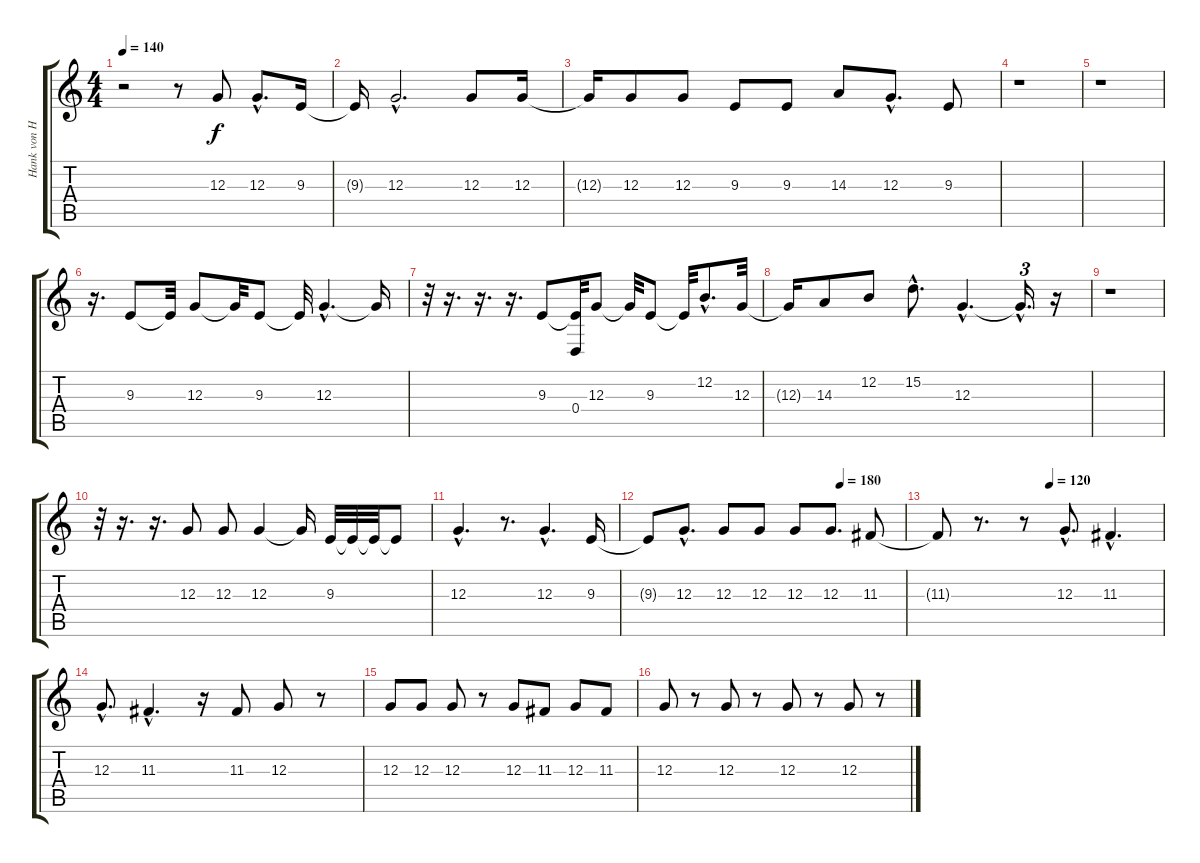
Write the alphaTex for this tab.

\track ("Hank von Helvete" "Hank von H") {instrument viola}
\staff {score tabs}
\tuning (E4 B3 G3 D3 A2 E2) {hide}
\ts (4 4)
\tempo 140
\clef g2
\ks c
r.2{dy f} r.8 12.3.8 12.3{hac}.8{d} 9.3.16 |
9.3{t}.16 12.3{hac}.2{d} 12.3.8 12.3.16 |
12.3{t}.16 12.3.8 12.3.8 9.3.8 9.3.8 14.3.8 12.3{hac}.8{d} 9.3.8 |
r.1 |
r.1 |
r.16{d} 9.3.8 9.3{t}.32 12.3.8 12.3{t}.32 9.3.8 9.3{t}.32 12.3{hac}.4{d} 12.3{t}.16 |
r.32 r.16{d} r.16{d} r.16{d} 9.3.8 (9.3{t} 0.4).32 12.3.8 12.3{t}.32 9.3.8 9.3{t}.32 12.2{hac}.8{d} 12.3.32 |
12.3{t}.16 14.3.8 12.2.8 15.2{hac}.8{d} 12.3{hac}.4{d} 12.3{hac t}.16{d tu (3 2)} r.16 |
r.1 |
r.32 r.16{d} r.16{d} 12.3.8 12.3.8 12.3.4 12.3{t}.16 9.3.32 9.3{t}.32 9.3{t}.32 9.3{t}.8 |
12.3{hac}.4{d} r.8{d} 12.3{hac}.4{d} 9.3.16 |
\tempo (180 0.75)
9.3{t}.8 12.3{hac}.8{d} 12.3.8 12.3.8 12.3.8 12.3.8{d} 11.3.8 |
\tempo (120 0.5)
11.3{t}.8 r.8{d} r.8 12.3{hac}.8{d} 11.3{hac}.4{d} |
12.3{hac}.8{d} 11.3{hac}.4{d} r.16 11.3.8 12.3.8 r.8 |
12.3.8 12.3.8 12.3.8 r.8 12.3.8 11.3.8 12.3.8 11.3.8 |
12.3.8 r.8 12.3.8 r.8 12.3.8 r.8 12.3.8 r.8
